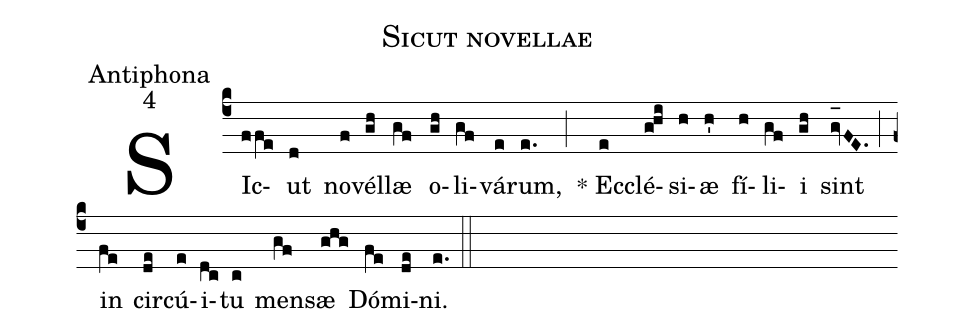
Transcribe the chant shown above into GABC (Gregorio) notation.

name:Sicut novellae;
office-part:Antiphona;
mode:4;
%%
(c4) SIc(ffe)ut(d) no(f)vél(gh)læ(gf) o(gh)li(gf)vá(e)rum,(e.) (;) * Ec(e)clé(ghi)si(h)æ(h') fí(h)li(gf)i(gh) sint(gv_[oh:h]FE.) (;) in(fe) cir(de)cú(e)i(dc)tu(c) men(gf)sæ(ghg) Dó(fe)mi(de)ni.(e.) (::)

%<eu>E(h) u(g) o(h) u(ih) a(gf) e.</eu>(e.) (::)
